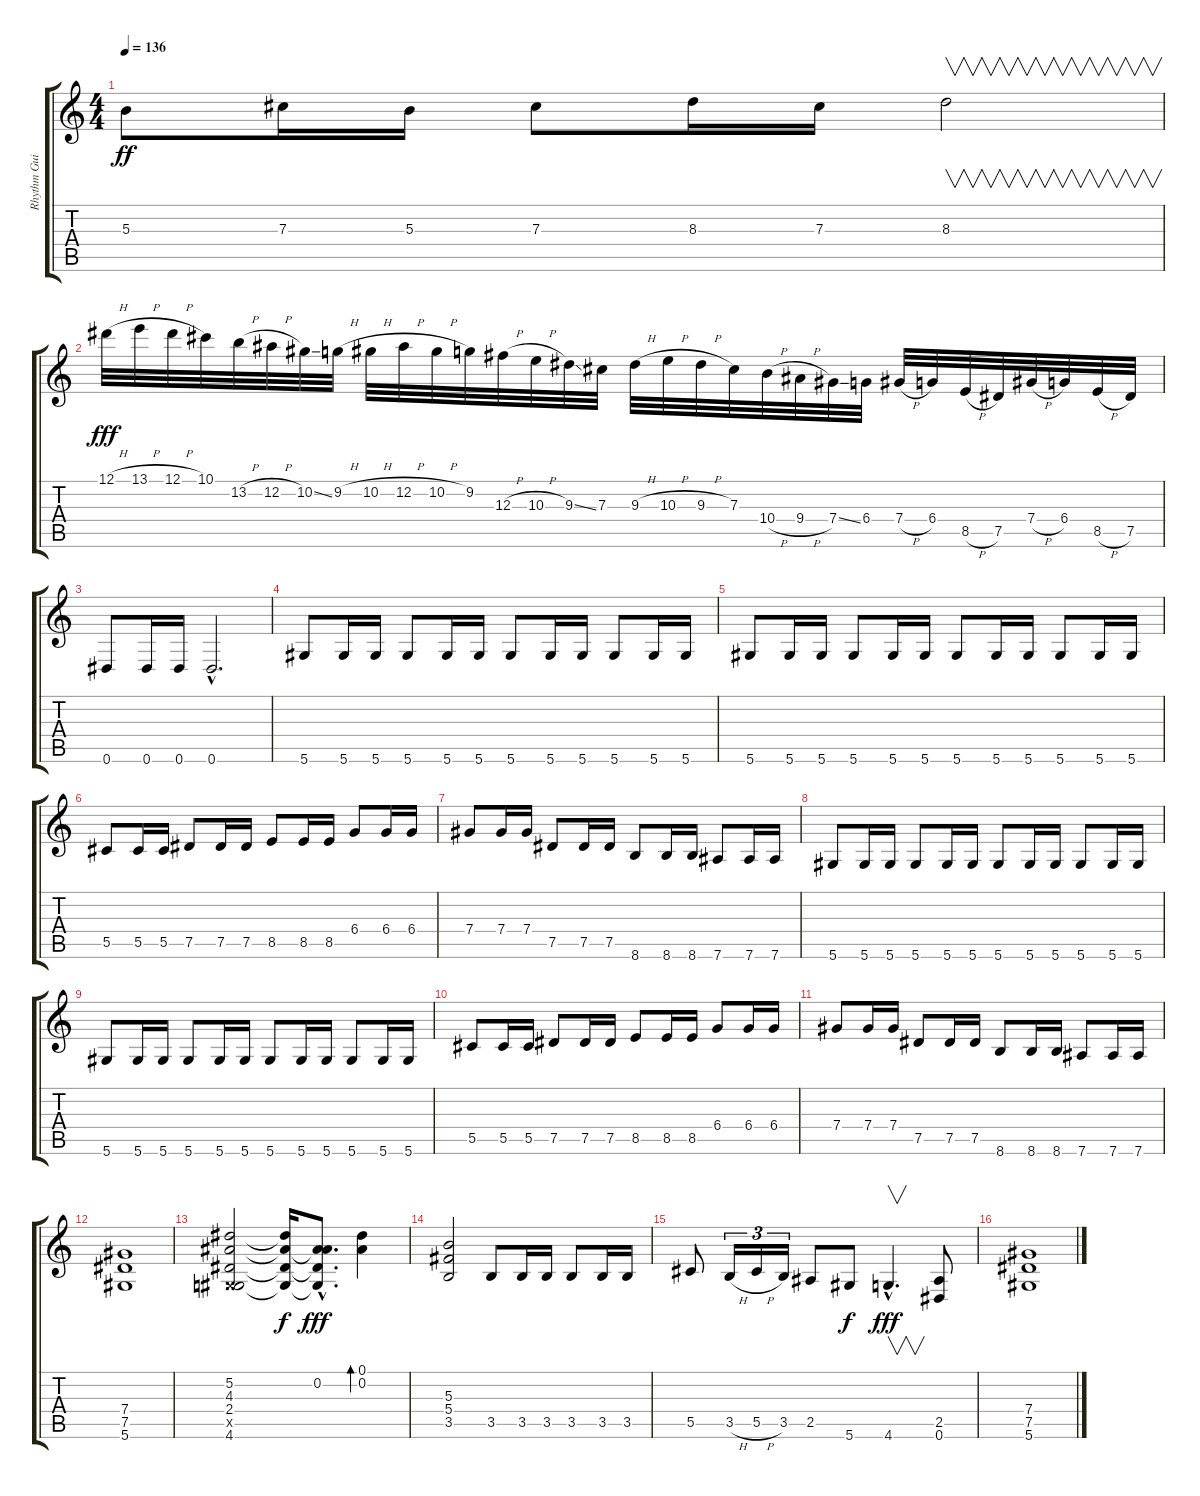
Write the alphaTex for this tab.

\track ("Rhythm Guitar" "Rhythm Gui") {instrument overdrivenguitar}
\staff {score tabs}
\tuning (Eb4 Bb3 Gb3 Db3 Ab2 Eb2) {hide}
\ts (4 4)
\tempo 136
\clef g2
\ks c
5.3.8{dy ff} 7.3.16 5.3.16 7.3.8 8.3.16 7.3.16 8.3.2{v} |
12.1{h}.32{dy fff} 13.1{h}.32 12.1{h}.32 10.1.32 13.2{h}.32 12.2{h}.32 10.2{ss}.32 9.2{h}.32 10.2{h}.32 12.2{h}.32 10.2{h}.32 9.2.32 12.3{h}.32 10.3{h}.32 9.3{ss}.32 7.3.32 9.3{h}.32 10.3{h}.32 9.3{h}.32 7.3.32 10.4{h}.32 9.4{h}.32 7.4{ss}.32 6.4.32 7.4{h}.32 6.4.32 8.5{h}.32 7.5.32 7.4{h}.32 6.4.32 8.5{h}.32 7.5.32 |
0.6.8 0.6.16 0.6.16 0.6{hac}.2{d} |
5.6.8 5.6.16 5.6.16 5.6.8 5.6.16 5.6.16 5.6.8 5.6.16 5.6.16 5.6.8 5.6.16 5.6.16 |
5.6.8 5.6.16 5.6.16 5.6.8 5.6.16 5.6.16 5.6.8 5.6.16 5.6.16 5.6.8 5.6.16 5.6.16 |
5.5.8 5.5.16 5.5.16 7.5.8 7.5.16 7.5.16 8.5.8 8.5.16 8.5.16 6.4.8 6.4.16 6.4.16 |
7.4.8 7.4.16 7.4.16 7.5.8 7.5.16 7.5.16 8.6.8 8.6.16 8.6.16 7.6.8 7.6.16 7.6.16 |
5.6.8 5.6.16 5.6.16 5.6.8 5.6.16 5.6.16 5.6.8 5.6.16 5.6.16 5.6.8 5.6.16 5.6.16 |
5.6.8 5.6.16 5.6.16 5.6.8 5.6.16 5.6.16 5.6.8 5.6.16 5.6.16 5.6.8 5.6.16 5.6.16 |
5.5.8 5.5.16 5.5.16 7.5.8 7.5.16 7.5.16 8.5.8 8.5.16 8.5.16 6.4.8 6.4.16 6.4.16 |
7.4.8 7.4.16 7.4.16 7.5.8 7.5.16 7.5.16 8.6.8 8.6.16 8.6.16 7.6.8 7.6.16 7.6.16 |
(7.4 7.5 5.6).1 |
(5.2 4.3 2.4 0.5{x} 4.6).2 (5.2{t} 4.3{t} 2.4{t} 4.6{t}).16{dy f} (0.2{hac} 4.3{hac t} 2.4{hac t} 4.6{hac t}).8{d dy fff} (0.1 0.2).4{bd 240} |
(5.3 5.4 3.5).2 3.5.8 3.5.16 3.5.16 3.5.8 3.5.16 3.5.16 |
5.5.8 3.5{h}.16{tu (3 2)} 5.5{h}.16{tu (3 2)} 3.5.16{tu (3 2)} 2.5.8 5.6.8{dy f} 4.6{hac}.4{v d dy fff} (2.5 0.6).8 |
(7.4 7.5 5.6).1
